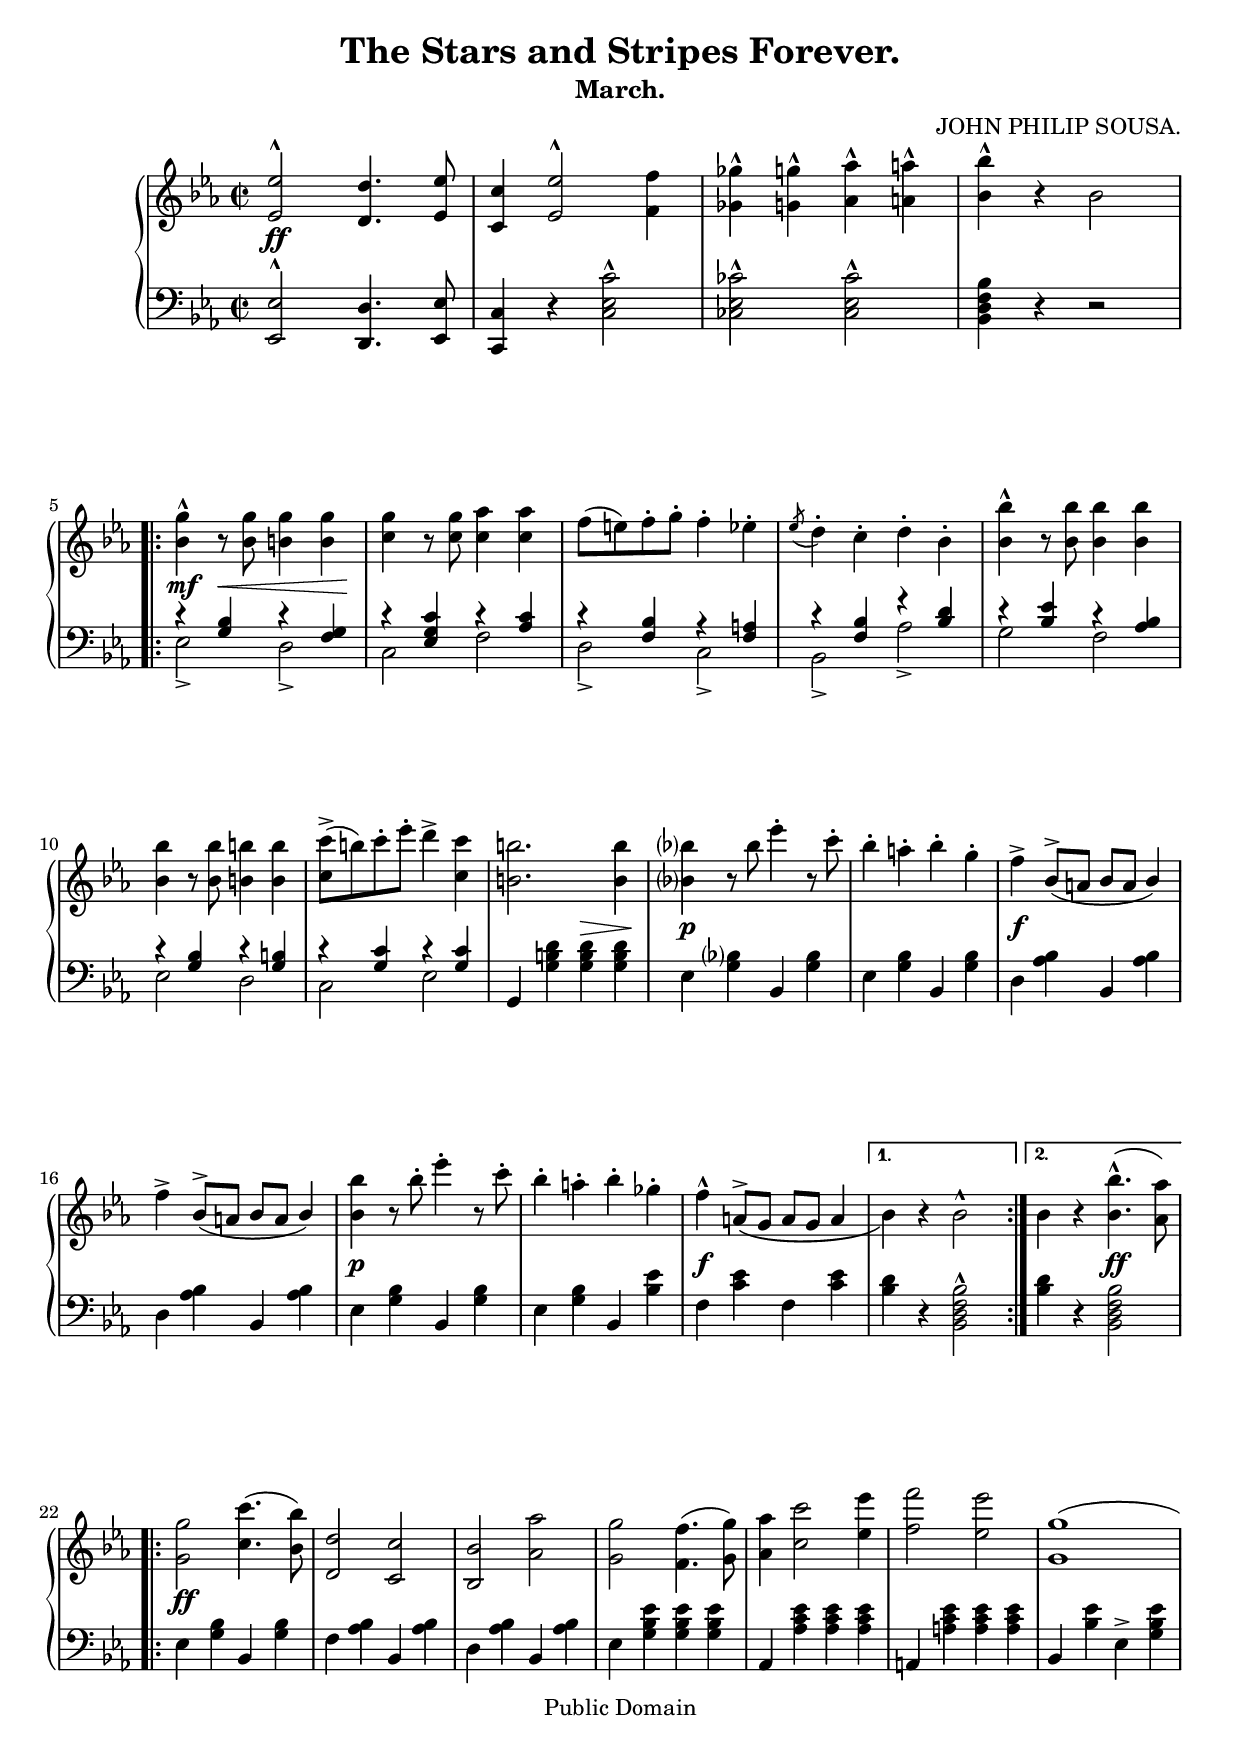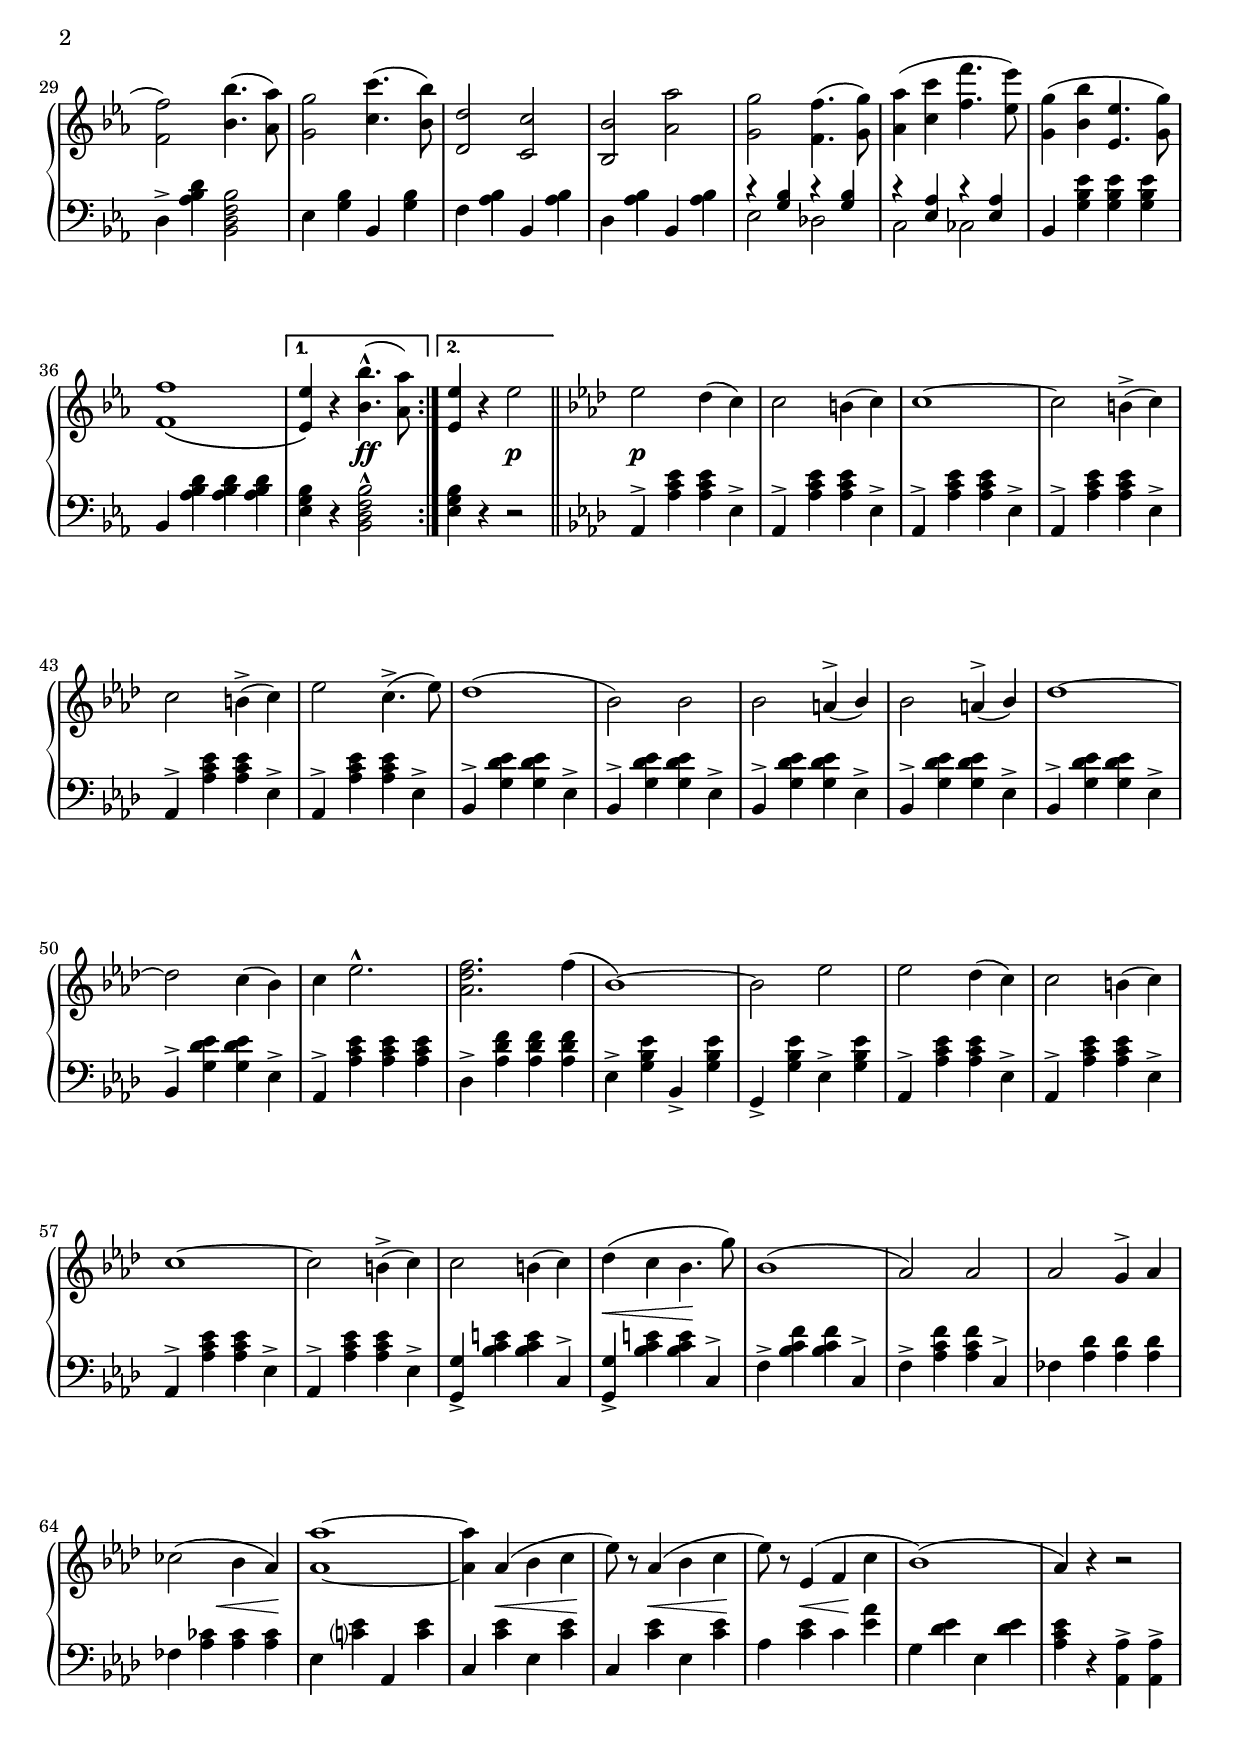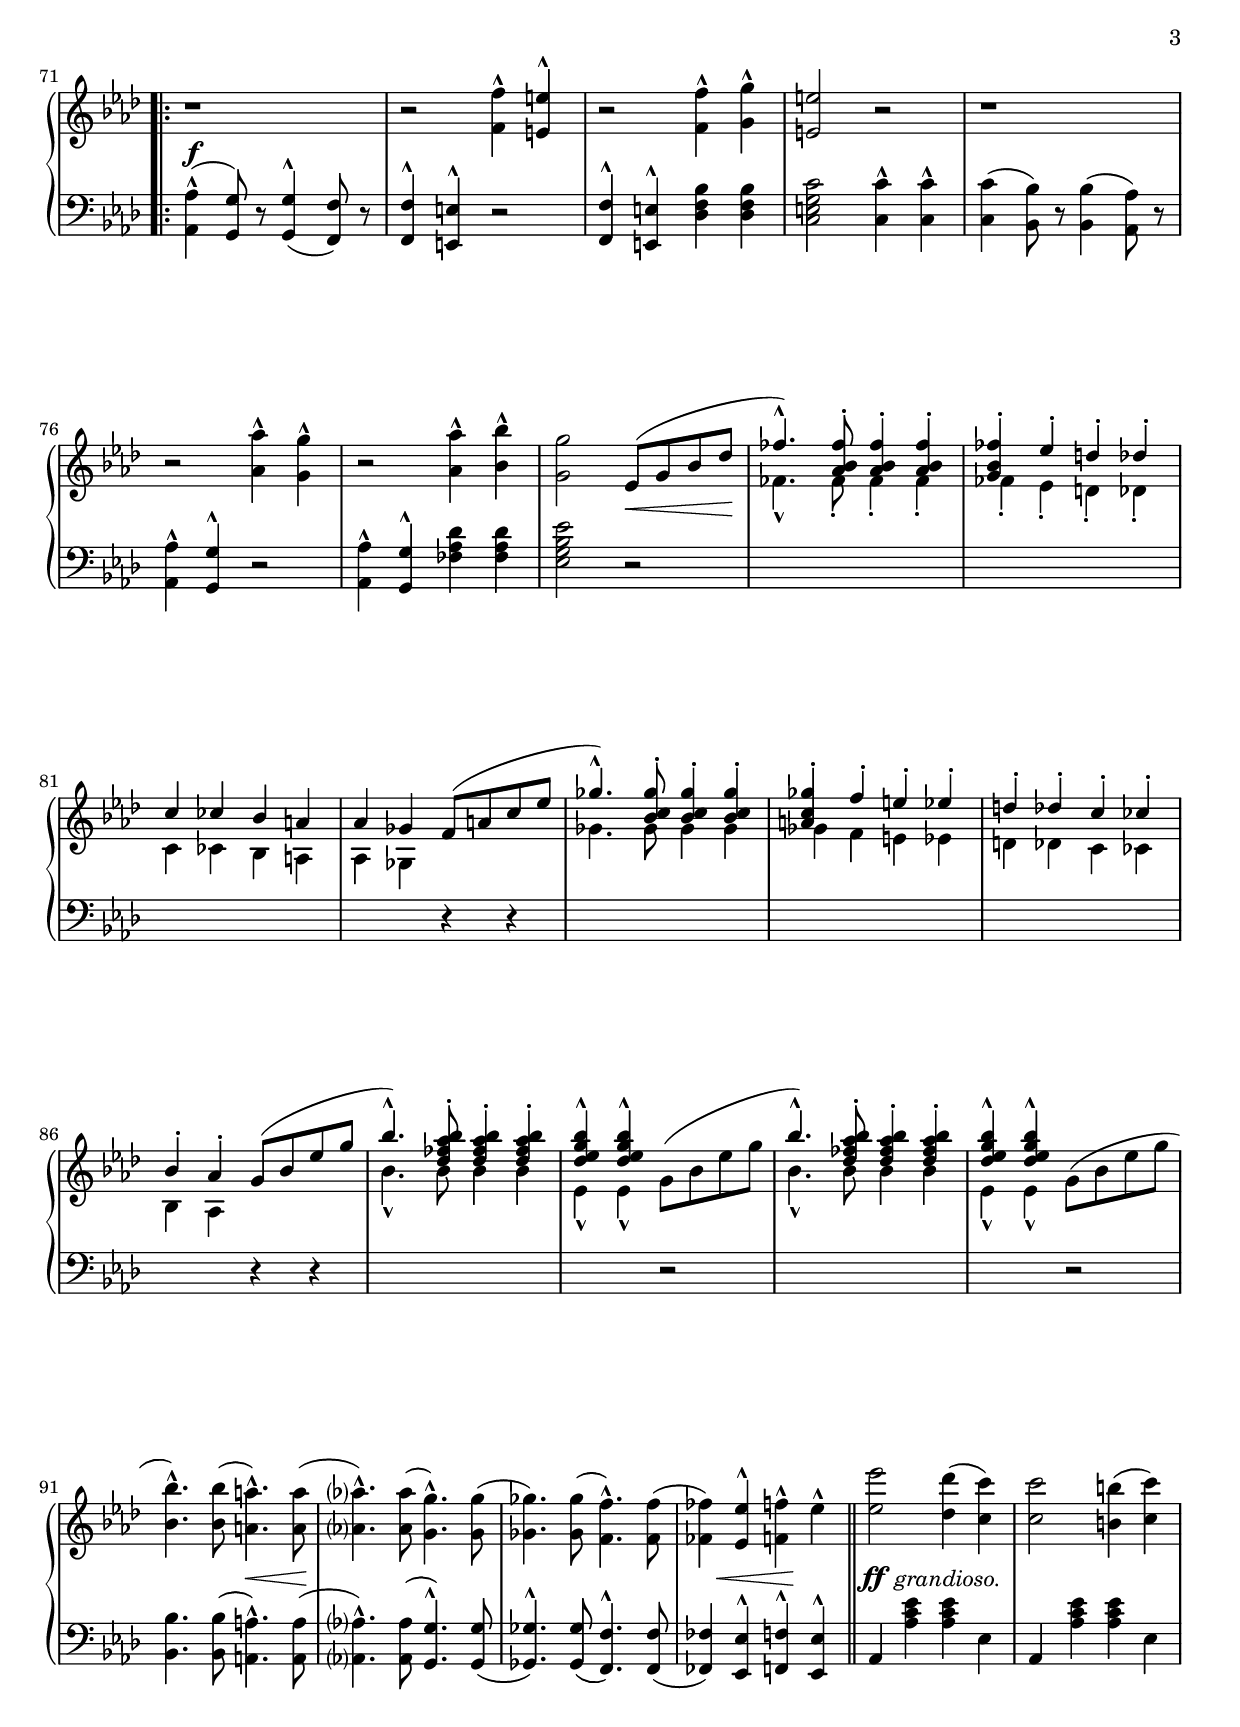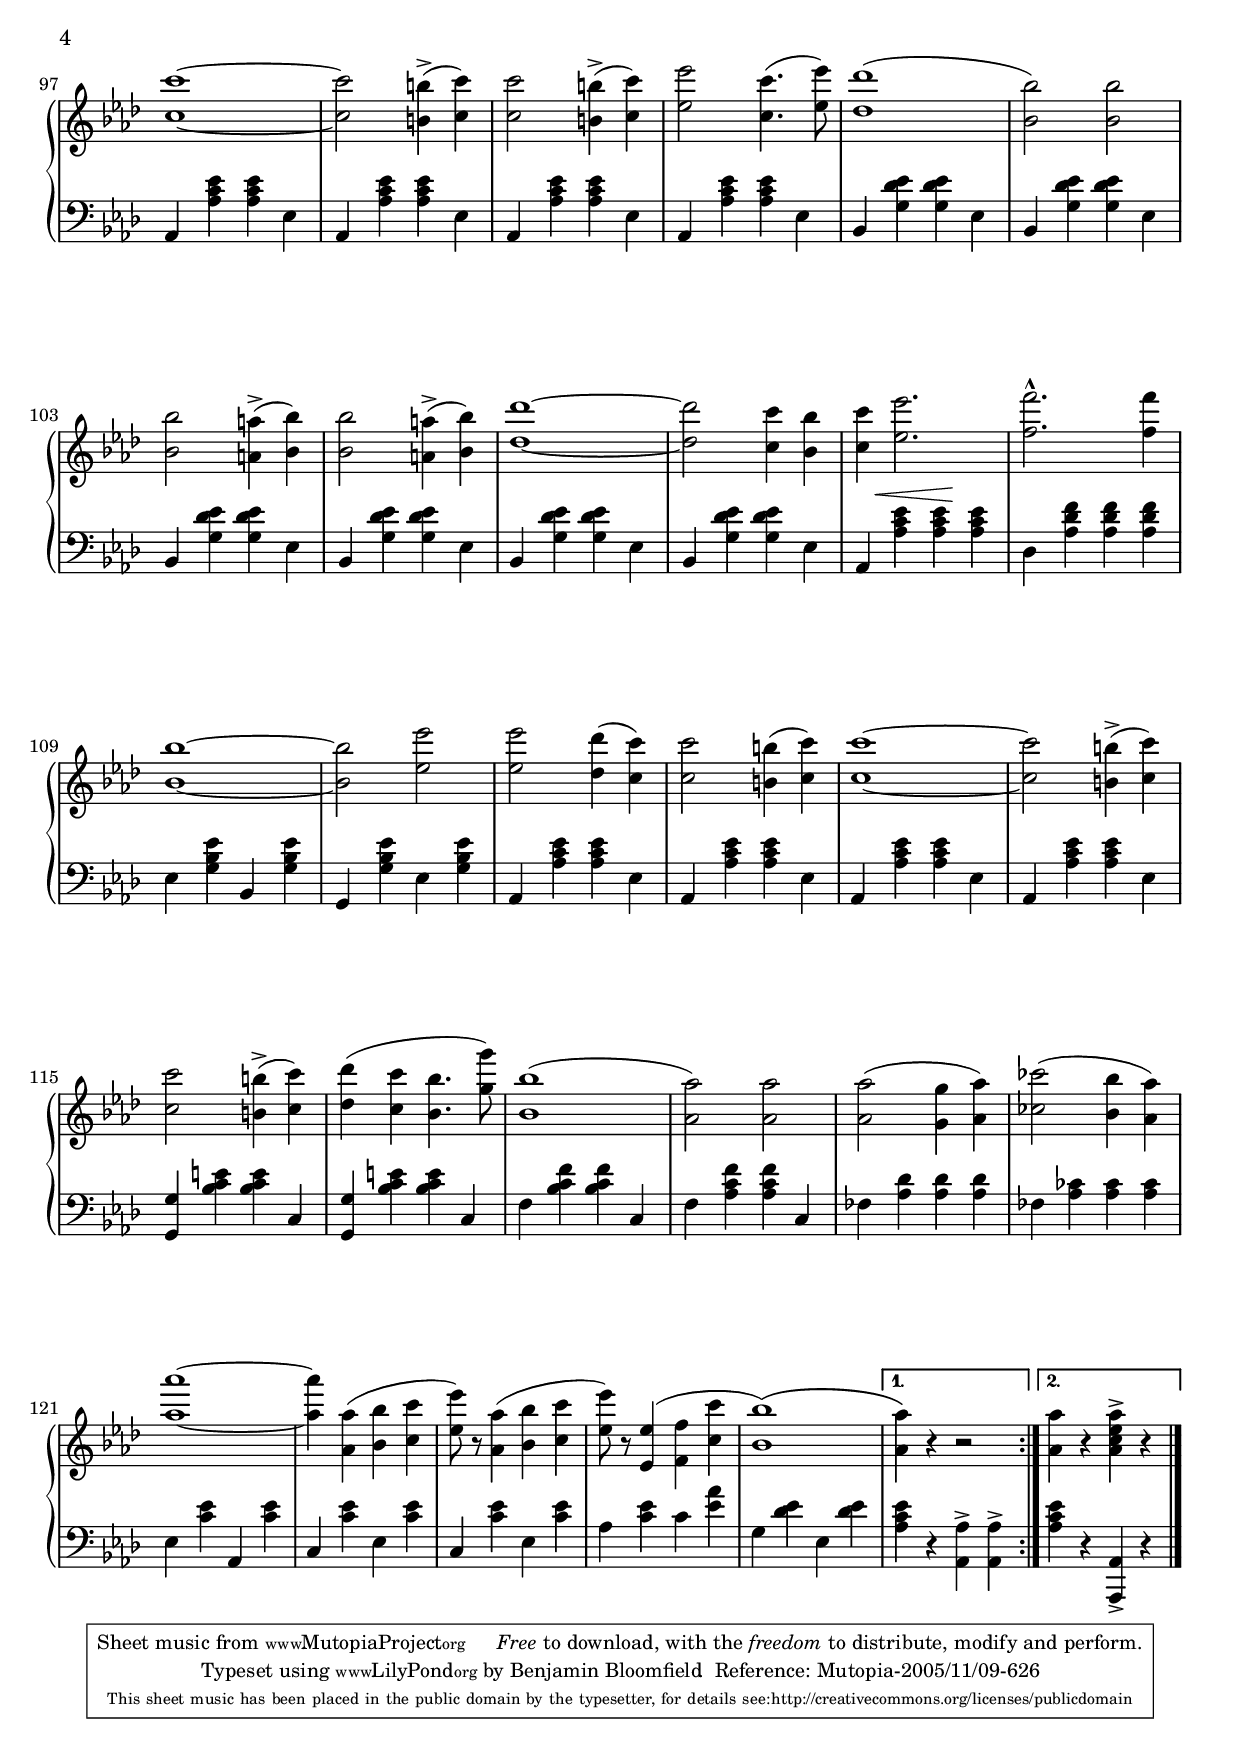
\version "2.6.0"
\include "english.ly"
\header {
 title="The Stars and Stripes Forever."
 subtitle="March."
 composer="JOHN PHILIP SOUSA."

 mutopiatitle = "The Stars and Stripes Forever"
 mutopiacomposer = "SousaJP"
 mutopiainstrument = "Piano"
 date = "1896"
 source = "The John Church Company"
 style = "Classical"
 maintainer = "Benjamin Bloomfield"
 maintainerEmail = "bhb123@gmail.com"
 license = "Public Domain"
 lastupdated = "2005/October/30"
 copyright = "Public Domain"

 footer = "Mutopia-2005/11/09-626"
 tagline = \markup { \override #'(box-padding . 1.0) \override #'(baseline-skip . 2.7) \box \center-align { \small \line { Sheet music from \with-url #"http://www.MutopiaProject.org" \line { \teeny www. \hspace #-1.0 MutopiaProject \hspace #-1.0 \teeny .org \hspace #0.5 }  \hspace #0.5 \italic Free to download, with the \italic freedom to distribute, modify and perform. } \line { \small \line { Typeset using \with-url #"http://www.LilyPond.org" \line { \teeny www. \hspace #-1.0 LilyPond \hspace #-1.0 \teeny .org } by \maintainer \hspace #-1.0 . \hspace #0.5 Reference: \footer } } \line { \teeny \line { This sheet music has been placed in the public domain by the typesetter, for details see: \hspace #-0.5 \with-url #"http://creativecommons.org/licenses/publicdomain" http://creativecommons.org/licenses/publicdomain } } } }

}

\paper {
	raggedlastbottom=##f
%	hsize = 8.5\in
%	vsize = 11\in
	betweensystempadding = #0
}

     upper = \relative c'' {
       \clef treble
       \key ef \major
       \time 2/2

	<ef ef,>2^^ <d d,>4. <ef ef,>8 | <c c,>4 <ef ef,>2^^ <f f,>4 | <gf gf,>^^ <g g,>^^ <af af,>^^ <a a,>^^ |
	<bf bf,>^^ r bf,2

	\break

\repeat volta 2
{
	<bf g'>4^^ r8 <bf g'> <b g'>4 <b g'> | <c g'> r8 <c g'>8 <c af'>4 <c af'> | f8[( e) f-. g-.] f4-. ef-. |
	\acciaccatura ef8 d4-. c-. d-. bf-. | <bf bf'>^^ r8 <bf bf'> <bf bf'>4 <bf bf'>

	\break

	<bf bf'> r8 <bf bf'> <b b'>4 <b b'> | <c c'>8^>[( b') c-. ef-.] d4^> <c c,> | <b b,>2. <b b,>4 |
	<bf? bf,?> r8 bf ef4-. r8 c-. | bf4-. a-. bf-. g-. | f^> \stemUp bf,8^>[_( a] bf[ a] bf4)

	\break

	\stemDown f'4^> \stemUp bf,8^>[_( a] bf[ a] bf4) |
	\stemNeutral <bf bf'> r8 bf'-. ef4-. r8 c-. | bf4-. a-. bf-. gf-. | f^^ \phrasingSlurDown a,8^>[\( g] a[ g] a4
}
\alternative
{
	{
		bf4\) r bf2^^
	}
	{
		bf4 r <bf bf'>4.^^( <af af'>8)
	}
}

	\break

\repeat volta 2
{
	<g g'>2 <c c'>4.( <bf bf'>8) | <d d,>2 <c c,> | <bf bf,> <af af'> | <g g'> <f f'>4.( <g g'>8) |
	<af af'>4 <c c'>2 <ef ef'>4 | <f f'>2 <ef ef'> | <g g,>1(

\pageBreak
% begin page 2

	<f f,>2) <bf bf,>4.( <af af,>8) | <g g,>2 <c c,>4.( <bf bf,>8) | <d, d,>2 <c c,> | <bf bf,> <af af'> |
	<g g'> <f f'>4.( <g g'>8) | <af af'>4( <c c'> <f f'>4. <ef ef'>8) | <g g,>4( <bf bf,> <ef, ef,>4. <g g,>8)

	\break

	<f f,>1\(
}
\alternative
{
	{
		<ef ef,>4\) r <bf bf'>4.^^( <af af'>8)
	}
	{
		<ef ef'>4 r ef'2
	}
}
\bar "||"
	\key af \major
	ef2 df4( c) | c2 b4( c) | c1~ | c2 b4^>( c)

	\break

	c2 b4^>( c) | ef2 c4.^>( ef8) | df1^( | bf2) bf | bf \stemUp a4^>_( bf) |
	\stemDown bf2 \stemUp a4^>_( bf) | \stemNeutral df1~

	\break

	df2 c4( bf) | c ef2.^^ | <f df af> f4^( | bf,1)~ | bf2 ef | ef df4( c) | c2 b4( c)

	\break

	c1~ | c2 b4^>( c) | c2 b4( c) | df4^( c bf4. g'8) | bf,1^( | af2) af | af g4^> af

	\break

	cf2^( bf4 af) | <af af'>1~ | <af af'>4 af^( bf c | ef8) r af,4^( bf c | ef8) r ef,4^( f c' | bf1)^( af4) r r2

\pageBreak

% begin page 3

\repeat volta 2
{
	r1 | r2 <f f'>4^^ <e e'>^^ | r2 <f f'>4^^ <g g'>^^ | <e e'>2 r | r1

	\break

	r2 <af af'>4^^ <g g'>^^ | r2 <af af'>4^^ <bf bf'>^^ | <g g'>2
	<< \stemUp {ef8[^( g bf df] | ff4.^^) <ff bf, af>8^. <ff bf, af>4^. <ff bf, af>^. | <ff bf, g>^. ef^. d^. df^.} \\
	 \stemDown {s2 | ff,4._^ ff8_. ff4_. ff_. | ff_. ef_. d_. df_.} >>

	\break

	<< \stemUp {c'4 cf bf a | af gf f8[^( a c ef] | gf4.^^) <gf c, bf>8^. <gf c, bf>4^. <gf c, bf>^. |
		<gf c, a>^. f^. e^. ef^. | d^. df^. c^. cf^.} \\
	 \stemDown {c,4 cf bf a | af gf s2 | gf'4. gf8 gf4 gf | gf f e ef | d df c cf} >>

	\break

	<< \stemUp {bf'4^. af^. g8[^( bf ef g] | bf4.^^) <bf af ff df>8^. <bf af ff df>4^. <bf af ff df>^. |
		<bf g ef df>^^ <bf g ef df>^^ \stemDown g,8[^( bf ef g] |
		\stemUp bf4.^^) <bf af ff df>8^. <bf af ff df>4^. <bf af ff df>^. | <bf g ef df>^^ <bf g ef df>^^} \\
	 \stemDown {bf,,4 af s2 | bf'4._^ bf8 bf4 bf | ef,_^ ef_^ s2 | bf'4._^ bf8 bf4 bf | ef,_^ ef_^} >>
		g8[^( bf ef g]

	\break

	<bf bf,>4.^^) <bf bf,>8( <a a,>4.^^) <a a,>8( | <af? af,?>4.^^) <af af,>8( <g g,>4.^^) <g g,>8( |
	<gf gf,>4.) <gf gf,>8( <f f,>4.^^) <f f,>8( | <ff ff,>4) <ef ef,>^^ <f f,>^^ ef^^
	\bar "||"
	<ef ef'>2 <df df'>4( <c c'>) | <c c'>2 <b b'>4( <c c'>)

\pageBreak

% begin page 4

	<c c'>1~ | <c c'>2 <b b'>4^>( <c c'>) | <c c'>2 <b b'>4^>( <c c'>) | <ef ef'>2 <c c'>4.( <ef ef'>8) |
	<df df'>1( | <bf bf'>2) <bf bf'>

	\break

	<bf bf'>2 <a a'>4^>( <bf bf'>) | <bf bf'>2 <a a'>4^>( <bf bf'>) | <df df'>1~ | <df df'>2 <c c'>4 <bf bf'> |
	<c c'>4 <ef ef'>2. | <f f'>^^ <f f'>4

	\break

	<bf bf,>1~ | <bf bf,>2 <ef ef,> | <ef ef,> <df df,>4( <c c,>) | <c c,>2 <b b,>4( <c c,>) | <c c,>1~ |
	<c c,>2 <b b,>4^>( <c c,>)

	\break

	<c c,>2 <b b,>4^>( <c c,>) | <df df,>( <c c,> <bf bf,>4. <g g'>8) | <bf bf,>1( | <af af,>2) <af af,> |
	<af af,>^( <g g,>4 <af af,>) | <cf cf,>2( <bf bf,>4 <af af,>)

	\break

	<af af'>1~ | <af af'>4 <af af,>( <bf bf,> <c c,> | <ef ef,>8) r <af, af,>4( <bf bf,> <c c,> |
	<ef ef,>8) r <ef, ef,>4^( <f f,> <c c'> | \phrasingSlurUp <bf bf'>1)\(
}
\alternative
{
	{
		<af af'>4\) r r2
	}
	{
		<af af'>4 r <af c ef af>^> r
	}
}
\bar "|."
     }
     
     lower = \relative c {
       \clef bass
       \key ef \major
       \time 2/2

	<ef ef,>2^^ <d d,>4. <ef ef,>8 | <c c,>4 r <c ef c'>2^^ | <cf ef cf'>2^^ <cf ef cf'>^^ | <bf d f bf>4 r r2

	\break

\repeat volta 2
{
	<< \stemUp {c'4\rest <bf g> c\rest <g f> | c\rest <c g ef> c\rest <c af> | c\rest <bf f> a\rest <a f> |
		c\rest <bf f> f'\rest <d bf> | d\rest <ef bf> c\rest <af bf>} \\
	 \stemDown {ef2_> d_> | c f | d_> c_> | bf_> af'_> | g f} >>

	\break

	<< \stemUp {c'4\rest <bf g> c\rest <b g> | c\rest <c g> c\rest <g c>} \\
	 \stemDown {ef2 d | c ef} >> |
	g,4 <g' b d> <g b d> <g b d> | ef <g bf?> bf, <g' bf> | ef <g bf> bf, <g' bf> | d <af' bf> bf, <af' bf>

	\break

	d, <af' bf> bf, <af' bf> | ef <g bf> bf, <g' bf> | ef <g bf> bf, <bf' ef> | f <c' ef> f, <c' ef>
}
\alternative
{
	{
		<bf d>4 r <bf f d bf>2^^
	}
	{
		<bf d>4 r <bf f d bf>2
	}
}

	\break

\repeat volta 2
{
	ef,4 <g bf> bf, <g' bf> | f <af bf> bf, <af' bf> | d, <af' bf> bf, <af' bf> | ef <g bf ef> <g bf ef> <g bf ef> |
	af, <af' c ef> <af c ef> <af c ef> | a, <a' c ef> <a c ef> <a c ef> | bf, <bf' ef> ef,^> <g bf ef>

\pageBreak
% begin page 2 (lower)

	d^> <af' bf d> <bf f d bf>2 | ef,4 <g bf> bf, <g' bf> | f <af bf> bf, <af' bf> | d, <af' bf> bf, <af' bf> |
	<< \stemUp { c4\rest <bf g> c\rest <bf g> | c\rest <af ef> c\rest <af ef>} \\
	 \stemDown { ef2 df | c cf} >> |
	bf4 <g' bf ef> <g bf ef> <g bf ef>

	\break

	bf, <af' bf d> <af bf d> <af bf d>
}
\alternative
{
	{
		<ef g bf>4 r <bf d f bf>2^^
	}
	{
		<ef g bf>4 r r2
	}
}
\bar "||"
	\key af \major
	af,4^> <af' c ef> <af c ef> ef^> | af,^> <af' c ef> <af c ef> ef^> | af,^> <af' c ef> <af c ef> ef^> |
	af,^> <af' c ef> <af c ef> ef^>

	\break

	af,^> <af' c ef> <af c ef> ef^> | af,^> <af' c ef> <af c ef> ef^> | bf^> <g' df' ef> <g df' ef> ef^> |
	bf^> <g' df' ef> <g df' ef> ef^> | bf^> <g' df' ef> <g df' ef> ef^> | bf^> <g' df' ef> <g df' ef> ef^> |
	bf^> <g' df' ef> <g df' ef> ef^>

	\break

	bf^> <g' df' ef> <g df' ef> ef^> | af,^> <af' c ef> <af c ef> <af c ef> | df,^> <af' df f> <af df f> <af df f> |
	ef^> <g bf ef> bf,_> <g' bf ef> | g,_> <g' bf ef> ef^> <g bf ef> | af,^> <af' c ef> <af c ef> ef^> |
	af,^> <af' c ef> <af c ef> ef^>

	\break

	af,^> <af' c ef> <af c ef> ef^> | af,^> <af' c ef> <af c ef> ef^> | <g g,>_> <bf c e> <bf c e> c,^> |
	<g g'>_> <bf' c e> <bf c e> c,^> | f^> <bf c f> <bf c f> c,^> | f^> <af c f> <af c f> c,^> |
	ff <af df> <af df> <af df>

	\break

	ff <af cf> <af cf> <af cf> | ef <c'? ef> af, <c' ef> | c, <c' ef> ef, <c' ef> | c, <c' ef> ef, <c' ef> |
	af <c ef> c <ef af> | g, <df' ef> ef, <df' ef> | <af c ef> r <af af,>^> <af af,>^>

\pageBreak

% begin page 3 (lower)

\repeat volta 2
{
	<af af,>4^^( <g g,>8) r <g g,>4^^( <f f,>8) r | <f f,>4^^ <e e,>^^ r2 | <f f,>4^^ <e e,>^^ <df f bf> <df f bf> |
	<c e g c>2 <c c'>4^^ <c c'>^^ | <c c'>( <bf bf'>8) r <bf bf'>4( <af af'>8) r

	\break

	<af af'>4^^ <g g'>^^ r2 | <af af'>4^^ <g g'>^^ <ff' af df> <ff af df> | <ef g bf ef>2 r | s1 | s1

	\break

	s1 | s2 r4 r4 | s1*3

	\break

	s2 r4 r4 | s1 | s2 r2 | s1 | s2 r

	\break

	<bf bf'>4. <bf bf'>8( <a a'>4.^^) <a a'>8( | <af? af'?>4.^^) <af af'>8( <g g'>4.^^) <g g'>8( |
	<gf gf'>4.^^) <gf gf'>8( <f f'>4.^^) <f f'>8( | <ff ff'>4) <ef ef'>^^ <f f'>^^ <ef ef'>^^
	\bar "||"
	af4 <af' c ef> <af c ef> ef | af, <af' c ef> <af c ef> ef

\pageBreak
% begin page 4 (lower)

	af, <af' c ef> <af c ef> ef | af, <af' c ef> <af c ef> ef | af, <af' c ef> <af c ef> ef |
	af, <af' c ef> <af c ef> ef | bf <g' df' ef> <g df' ef> ef | bf <g' df' ef> <g df' ef> ef

	\break

	bf <g' df' ef> <g df' ef> ef | bf <g' df' ef> <g df' ef> ef | bf <g' df' ef> <g df' ef> ef |
	bf <g' df' ef> <g df' ef> ef | af, <af' c ef> <af c ef> <af c ef> | df, <af' df f> <af df f> <af df f>

	\break

	ef <g bf ef> bf, <g' bf ef> | g, <g' bf ef> ef <g bf ef> | af, <af' c ef> <af c ef> ef |
	af, <af' c ef> <af c ef> ef | af, <af' c ef> <af c ef> ef | af, <af' c ef> <af c ef> ef

	\break

	<g g,> <bf c e> <bf c e> c, | <g g'> <bf' c e> <bf c e> c, | f <bf c f> <bf c f> c, | f <af c f> <af c f> c, |
	ff <af df> <af df> <af df> | ff <af cf> <af cf> <af cf>

	\break

	ef <c' ef> af, <c' ef> | c, <c' ef> ef, <c' ef> | c, <c' ef> ef, <c' ef> | af <c ef> c <ef af> |
	g, <df' ef> ef, <df' ef>
}
\alternative
{
	{
		<af c ef> r <af af,>^> <af af,>^>
	}
	{
		<af c ef> r <af, af,>_> r
	}
}
\bar "|."
     }
     
     dynamics = {
	s1\ff | s1*3

	s4\mf s2\< s4\! | s1*4

	s1*2 | s2 s4.\> s8\! | s1\p | s1 | s1\f

	s1 | s1\p | s1 | s1\f | s1 | s2 s2\ff

	s1\ff | s1*6

% begin page 2

	s1*7

	s1 | s2 s2\ff | s2 s2\p | s1\p | s1*3

	s1*7

	s1*7

	s1*3 | s2\< s2\! | s1*3

	s4. s4.\< s4\! | s1 | s4 s2\< s8 s8\! | s4 s2\< s4\! | s4 s4.\< s4.\! | s1*2

% begin page 3

	s1\f | s1*4

	s1*2 | s2 s4.\< s8\! | s1*2

	s1*5

	s1*5

	s2 s4.\< s8\! | s1*2 | s8 s2\< s4.\! | s32 s32*7\ff \once \override TextScript #'extra-offset = #'( -1 . -1.5 )
		s2.^\markup { \italic \fontsize #0 grandioso. } | s1

% begin page 4

	s1*6

	s1*4 | s8 s2\< s4.\! | s1

	s1*6

	s1*6

	s1*7
     }
     
     pedal = {
     }
     #(set-global-staff-size 19.5)
     \score {
       \context PianoStaff <<
         \context Staff=upper \upper
         \context Dynamics=dynamics \dynamics
         \context Staff=lower <<
           \clef bass
           \lower
         >>
         \context Dynamics=pedal \pedal
       >>
       \layout {
         \context {
           \type "Engraver_group_engraver"
           \name Dynamics
           \alias Voice % So that \cresc works, for example.
           \consists "Output_property_engraver"
     
           minimumVerticalExtent = #'(-1 . 1)
           pedalSustainStrings = #'("Ped." "*Ped." "*")
           pedalUnaCordaStrings = #'("una corda" "" "tre corde")
     
           \consists "Piano_pedal_engraver"
           \consists "Script_engraver"
           \consists "Dynamic_engraver"
           \consists "Text_engraver"
     
           \override TextScript #'font-size = #2
           \override TextScript #'font-shape = #'italic
           \override DynamicText #'extra-offset = #'(0 . 2.5)
           \override Hairpin #'extra-offset = #'(0 . 2.5)
     
           \consists "Skip_event_swallow_translator"
     
           \consists "Axis_group_engraver"
         }
         \context {
           \PianoStaff
           \accepts Dynamics
           \override VerticalAlignment #'forced-distance = #6
         }
       }
     }
     \score {
	\unfoldRepeats
       \context PianoStaff <<
         \context Staff=upper << \upper \dynamics >>
         \context Staff=lower << \lower \dynamics >>
         \context Dynamics=pedal \pedal
       >>
       \midi { \tempo 4=240
         \context {
           \type "Performer_group_performer"
           \name Dynamics
           \consists "Piano_pedal_performer"
         }
         \context {
           \PianoStaff
           \accepts Dynamics
         }
       }
     }
